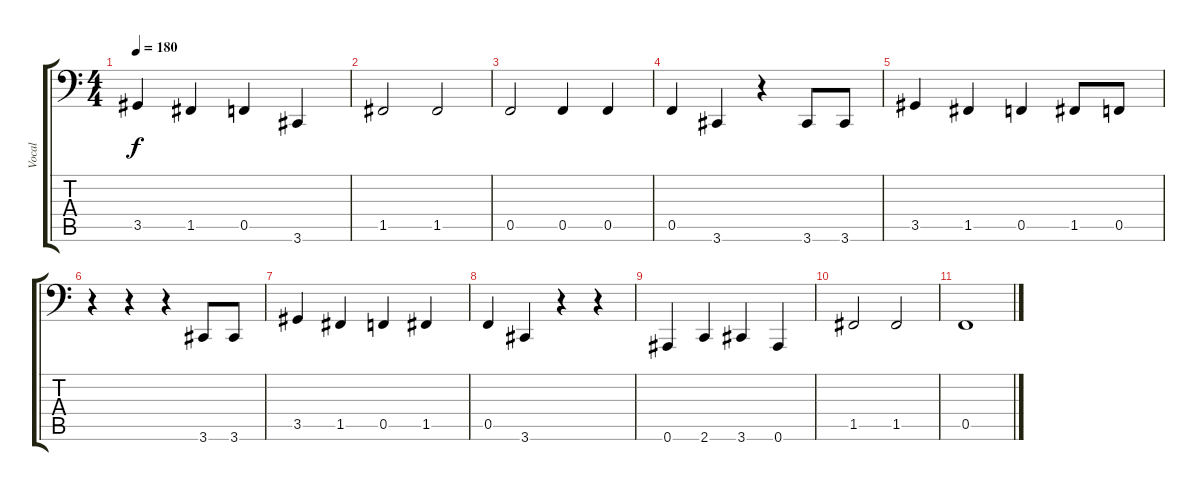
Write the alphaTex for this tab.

\track ("Vocal" "Vocal") {instrument churchorgan}
\staff {score tabs}
\tuning (C4 G3 Eb3 Bb2 F2 Bb1) {hide}
\ts (4 4)
\tempo 180
\clef f4
\ks c
3.5.4{dy f} 1.5.4 0.5.4 3.6.4 |
1.5.2 1.5.2 |
0.5.2 0.5.4 0.5.4 |
0.5.4 3.6.4 r.4 3.6.8 3.6.8 |
3.5.4 1.5.4 0.5.4 1.5.8 0.5.8 |
r.4 r.4 r.4 3.6.8 3.6.8 |
3.5.4 1.5.4 0.5.4 1.5.4 |
0.5.4 3.6.4 r.4 r.4 |
0.6.4 2.6.4 3.6.4 0.6.4 |
1.5.2 1.5.2 |
0.5.1
